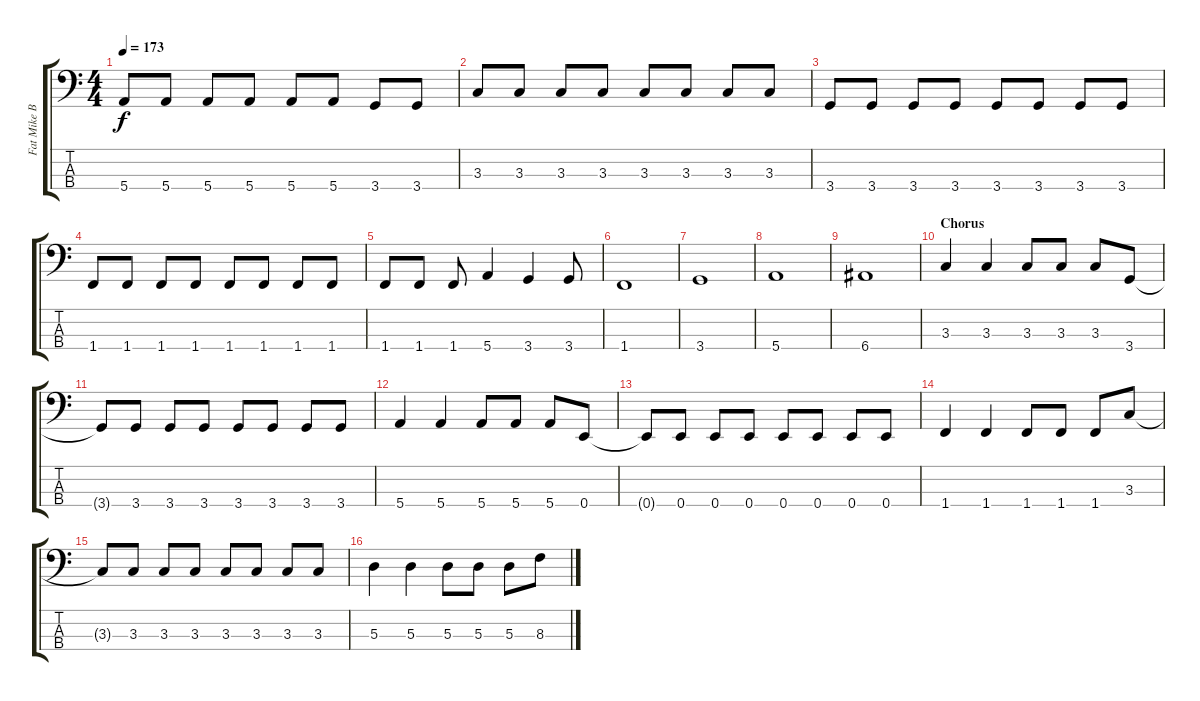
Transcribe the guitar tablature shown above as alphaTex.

\track ("Fat Mike Bass" "Fat Mike B") {instrument electricbasspick}
\staff {score tabs}
\tuning (G2 D2 A1 E1) {hide}
\ts (4 4)
\tempo 173
\clef f4
\ks c
5.4.8{dy f} 5.4.8 5.4.8 5.4.8 5.4.8 5.4.8 3.4.8 3.4.8 |
3.3.8 3.3.8 3.3.8 3.3.8 3.3.8 3.3.8 3.3.8 3.3.8 |
3.4.8 3.4.8 3.4.8 3.4.8 3.4.8 3.4.8 3.4.8 3.4.8 |
1.4.8 1.4.8 1.4.8 1.4.8 1.4.8 1.4.8 1.4.8 1.4.8 |
1.4.8 1.4.8 1.4.8 5.4.4 3.4.4 3.4.8 |
1.4.1 |
3.4.1 |
5.4.1 |
6.4.1 |
\section ("" "Chorus")
3.3.4 3.3.4 3.3.8 3.3.8 3.3.8 3.4.8 |
3.4{t}.8 3.4.8 3.4.8 3.4.8 3.4.8 3.4.8 3.4.8 3.4.8 |
5.4.4 5.4.4 5.4.8 5.4.8 5.4.8 0.4.8 |
0.4{t}.8 0.4.8 0.4.8 0.4.8 0.4.8 0.4.8 0.4.8 0.4.8 |
1.4.4 1.4.4 1.4.8 1.4.8 1.4.8 3.3.8 |
3.3{t}.8 3.3.8 3.3.8 3.3.8 3.3.8 3.3.8 3.3.8 3.3.8 |
5.3.4 5.3.4 5.3.8 5.3.8 5.3.8 8.3.8
